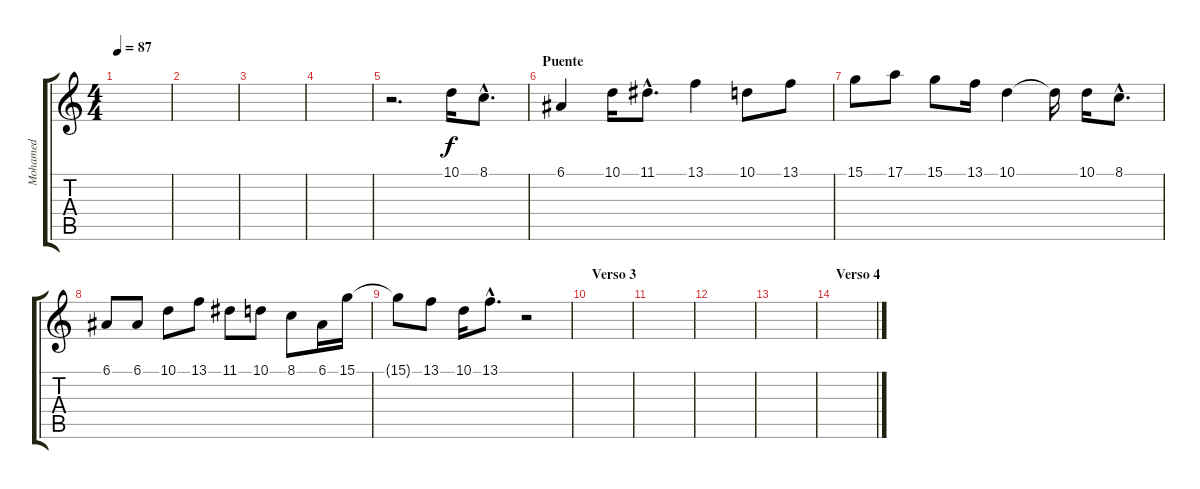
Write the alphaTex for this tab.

\track ("Mohamed" "Mohamed") {instrument violin}
\staff {score tabs}
\tuning (E4 B3 G3 D3 A2 E2) {hide}
\ts (4 4)
\tempo 87
\clef g2
\ks c
|
|
|
|
r.2{d} 10.1.16 8.1{hac}.8{d} |
\section ("" "Puente")
6.1.4 10.1.16 11.1{hac}.8{d} 13.1.4 10.1.8 13.1.8 |
15.1.8 17.1.8 15.1.8 13.1.16 10.1.4 10.1{t}.16 10.1.16 8.1{hac}.8{d} |
6.1.8 6.1.8 10.1.8 13.1.8 11.1.8 10.1.8 8.1.8 6.1.16 15.1.16 |
15.1{t}.8 13.1.8 10.1.16 13.1{hac}.8{d} r.2 |
\section ("" "Verso 3")
|
|
|
|
\section ("" "Verso 4")
